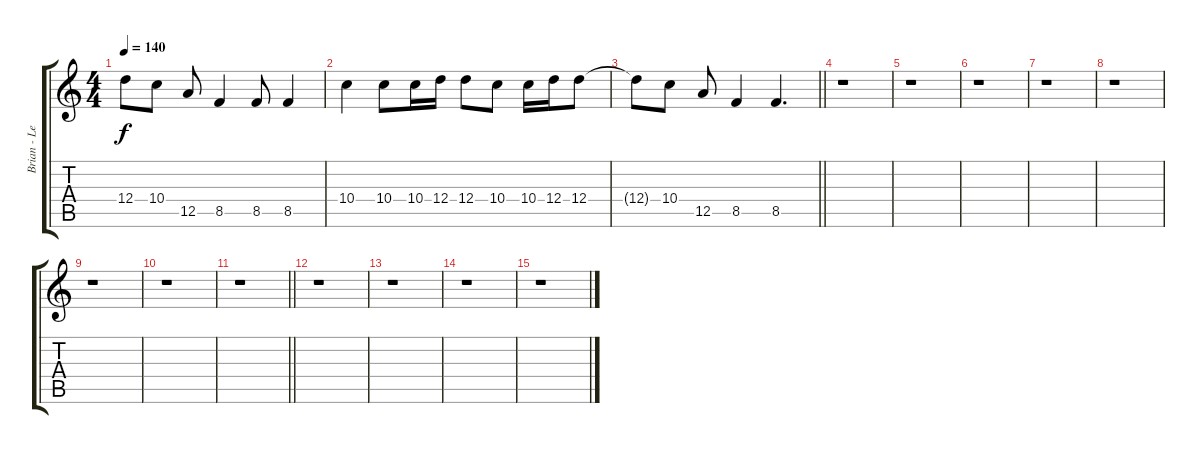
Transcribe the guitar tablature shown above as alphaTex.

\track ("Brian - Lead Guitar" "Brian - Le") {instrument electricguitarjazz}
\staff {score tabs}
\tuning (E4 B3 G3 D3 A2 E2) {hide}
\ts (4 4)
\tempo 140
\clef g2
\ks c
12.4{t}.8{dy f} 10.4.8 12.5.8 8.5.4 8.5.8 8.5.4 |
10.4.4 10.4.8 10.4.16 12.4.16 12.4.8 10.4.8 10.4.16 12.4.16 12.4.8 |
\barLineRight lightlight
12.4{t}.8 10.4.8 12.5.8 8.5.4 8.5.4{d} |
r.1 |
r.1 |
r.1 |
r.1 |
r.1 |
r.1 |
r.1 |
\barLineRight lightlight
r.1 |
r.1 |
r.1 |
r.1 |
r.1
